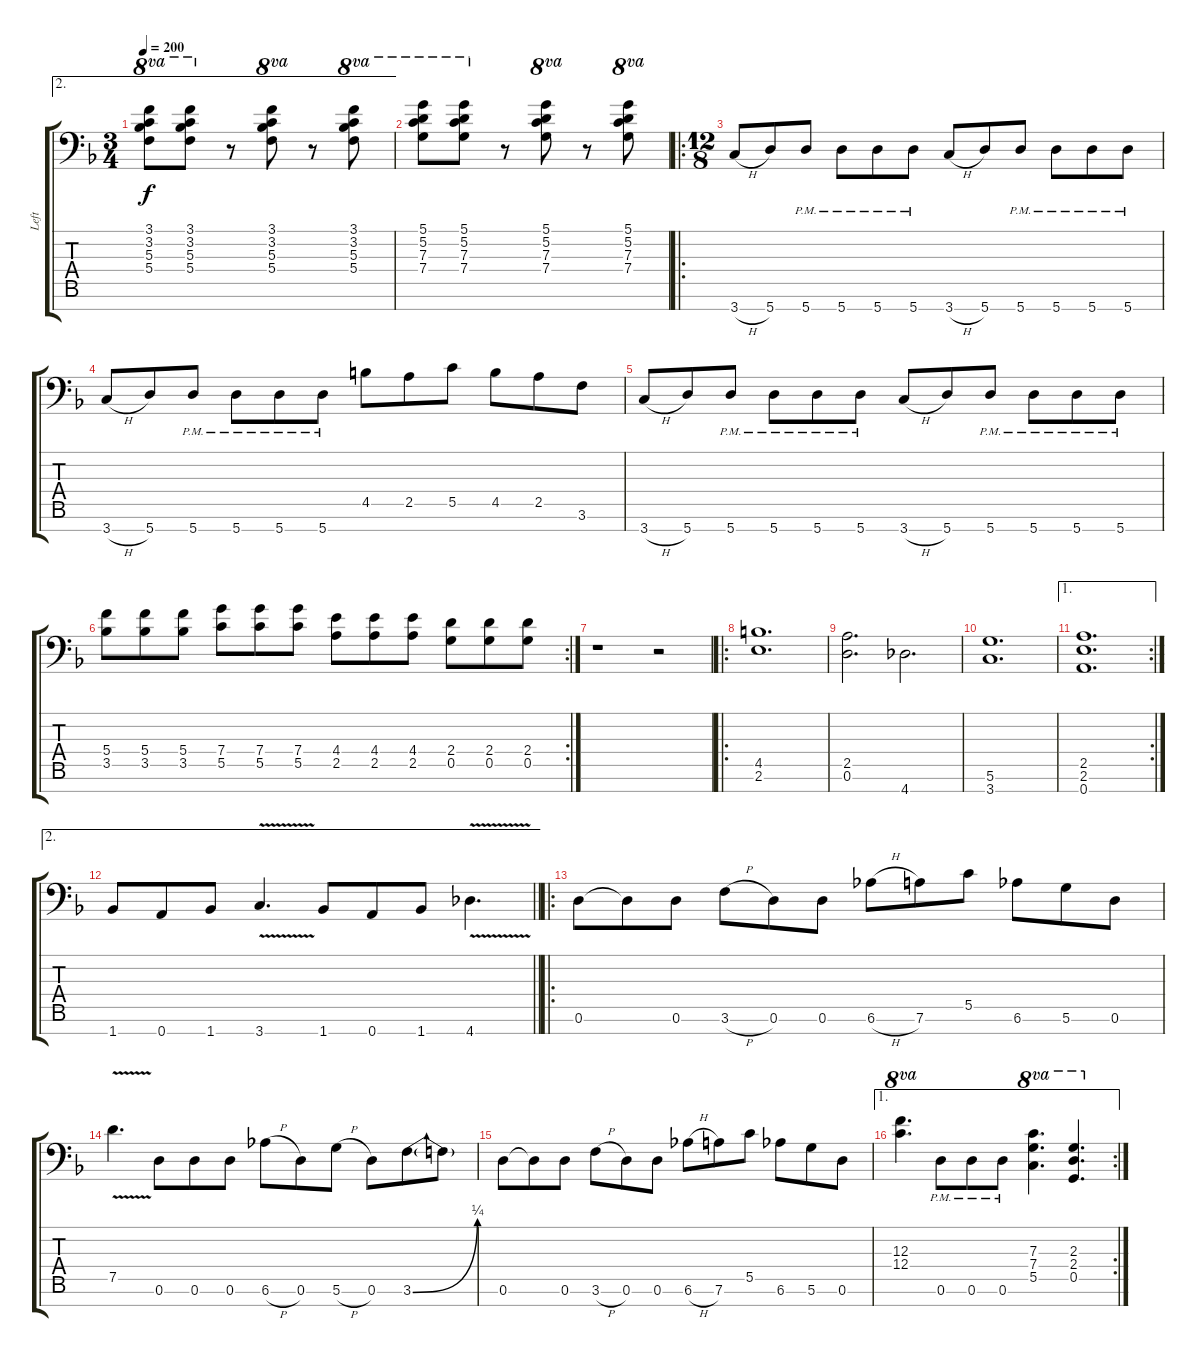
\track ("Left" "Left") {instrument distortionguitar}
\staff {score tabs}
\tuning (D4 A3 F3 C3 G2 D2 A1) {hide}
\ae 2
\ts (3 4)
\tempo 200
\clef f4
\ks f
(3.1 3.2 5.3 5.4).8{ot 8va dy f} (3.1 3.2 5.3 5.4).8{ot 8va} r.8 (3.1 3.2 5.3 5.4).8{ot 8va} r.8 (3.1 3.2 5.3 5.4).8{ot 8va} |
(5.1 5.2 7.3 7.4).8{ot 8va} (5.1 5.2 7.3 7.4).8{ot 8va} r.8 (5.1 5.2 7.3 7.4).8{ot 8va} r.8 (5.1 5.2 7.3 7.4).8{ot 8va} |
\ro
\ts (12 8)
3.7{h}.8 5.7.8 5.7{pm}.8 5.7{pm}.8 5.7{pm}.8 5.7{pm}.8 3.7{h}.8 5.7.8 5.7{pm}.8 5.7{pm}.8 5.7{pm}.8 5.7{pm}.8 |
3.7{h}.8 5.7.8 5.7{pm}.8 5.7{pm}.8 5.7{pm}.8 5.7{pm}.8 4.5.8 2.5.8 5.5.8 4.5.8 2.5.8 3.6.8 |
3.7{h}.8 5.7.8 5.7{pm}.8 5.7{pm}.8 5.7{pm}.8 5.7{pm}.8 3.7{h}.8 5.7.8 5.7{pm}.8 5.7{pm}.8 5.7{pm}.8 5.7{pm}.8 |
\rc 2
(5.4 3.5).8 (5.4 3.5).8 (5.4 3.5).8 (7.4 5.5).8 (7.4 5.5).8 (7.4 5.5).8 (4.4 2.5).8 (4.4 2.5).8 (4.4 2.5).8 (2.4 0.5).8 (2.4 0.5).8 (2.4 0.5).8 |
r.1 r.2 |
\ro
(4.5 2.6).1{d} |
(2.5 0.6).2{d} 4.7.2{d} |
(5.6 3.7).1{d} |
\ae 1
\rc 2
(2.5 2.6 0.7).1{d} |
\ae 2
\barLineRight lightlight
1.7.8 0.7.8 1.7.8 3.7{v}.4{d} 1.7.8 0.7.8 1.7.8 4.7{v}.4{d} |
\ro
0.6.8 0.6{t}.8 0.6.8 3.6{h}.8 0.6.8 0.6.8 6.6{h}.8 7.6.8 5.5.8 6.6.8 5.6.8 0.6.8 |
7.5{v}.4{d} 0.6.8 0.6.8 0.6.8 6.6{h}.8 0.6.8 5.6{h}.8 0.6.8 3.6{be (bend 0 0 60 1)}.8 3.6{t}.8 |
0.6.8 0.6{t}.8 0.6.8 3.6{h}.8 0.6.8 0.6.8 6.6{h}.8 7.6.8 5.5.8 6.6.8 5.6.8 0.6.8 |
\ae 1
\rc 2
(12.3 12.4).4{d ot 8va} 0.6{pm}.8 0.6{pm}.8 0.6{pm}.8 (7.3 7.4 5.5).4{d ot 8va} (2.3 2.4 0.5).4{d ot 8va}
